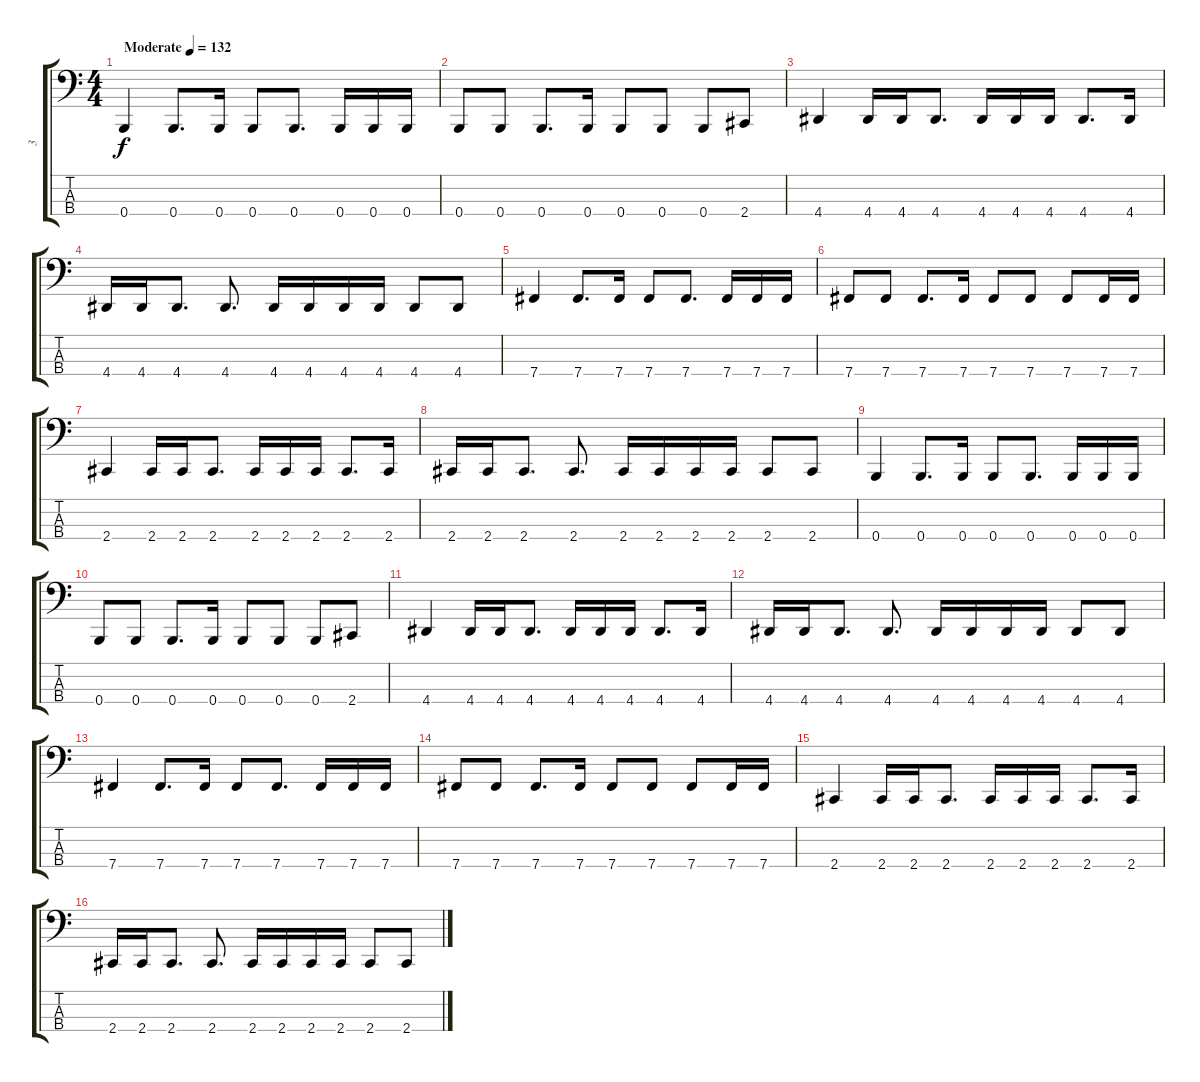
\track ("3" "3") {instrument electricbasspick}
\staff {score tabs}
\tuning (E2 B1 Gb1 B0) {hide}
\ts (4 4)
\tempo (132 "Moderate")
\clef f4
\ks c
0.4.4{dy f instrument electricbasspick} 0.4.8{d} 0.4.16 0.4.8 0.4.8{d} 0.4.16 0.4.16 0.4.16 |
0.4.8 0.4.8 0.4.8{d} 0.4.16 0.4.8 0.4.8 0.4.8 2.4.8 |
4.4.4 4.4.16 4.4.16 4.4.8{d} 4.4.16 4.4.16 4.4.16 4.4.8{d} 4.4.16 |
4.4.16 4.4.16 4.4.8{d} 4.4.8{d} 4.4.16 4.4.16 4.4.16 4.4.16 4.4.8 4.4.8 |
7.4.4 7.4.8{d} 7.4.16 7.4.8 7.4.8{d} 7.4.16 7.4.16 7.4.16 |
7.4.8 7.4.8 7.4.8{d} 7.4.16 7.4.8 7.4.8 7.4.8 7.4.16 7.4.16 |
2.4.4 2.4.16 2.4.16 2.4.8{d} 2.4.16 2.4.16 2.4.16 2.4.8{d} 2.4.16 |
2.4.16 2.4.16 2.4.8{d} 2.4.8{d} 2.4.16 2.4.16 2.4.16 2.4.16 2.4.8 2.4.8 |
0.4.4 0.4.8{d} 0.4.16 0.4.8 0.4.8{d} 0.4.16 0.4.16 0.4.16 |
0.4.8 0.4.8 0.4.8{d} 0.4.16 0.4.8 0.4.8 0.4.8 2.4.8 |
4.4.4 4.4.16 4.4.16 4.4.8{d} 4.4.16 4.4.16 4.4.16 4.4.8{d} 4.4.16 |
4.4.16 4.4.16 4.4.8{d} 4.4.8{d} 4.4.16 4.4.16 4.4.16 4.4.16 4.4.8 4.4.8 |
7.4.4 7.4.8{d} 7.4.16 7.4.8 7.4.8{d} 7.4.16 7.4.16 7.4.16 |
7.4.8 7.4.8 7.4.8{d} 7.4.16 7.4.8 7.4.8 7.4.8 7.4.16 7.4.16 |
2.4.4 2.4.16 2.4.16 2.4.8{d} 2.4.16 2.4.16 2.4.16 2.4.8{d} 2.4.16 |
2.4.16 2.4.16 2.4.8{d} 2.4.8{d} 2.4.16 2.4.16 2.4.16 2.4.16 2.4.8 2.4.8
